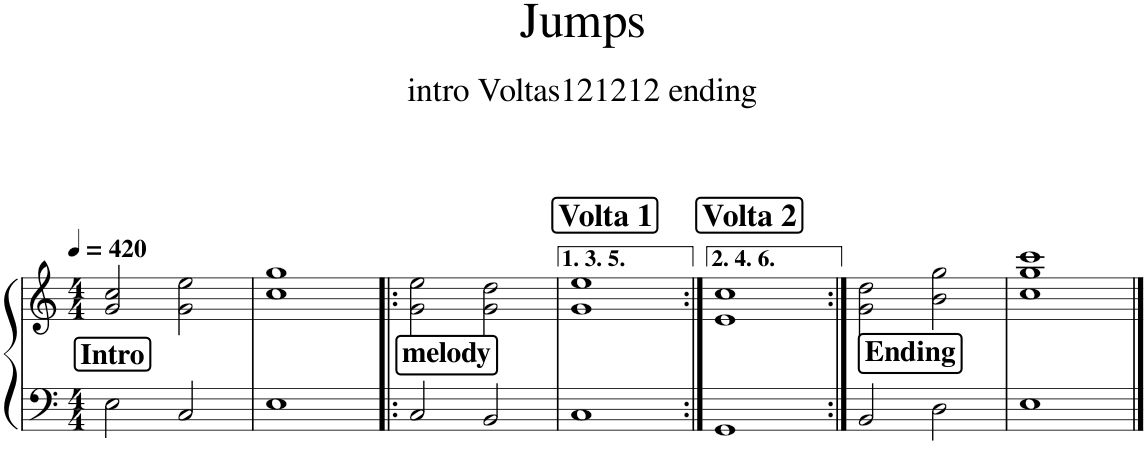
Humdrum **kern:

**kern	**kern
*part1	*part1
*staff2	*staff1
*I"Piano	*
*I'Pno.	*
*clefF4	*clefG2
*k[]	*k[]
*M4/4	*M4/4
*MM420	*MM420
!!LO:REH:place=s1:b:B:cj:fs=14:t=Intro
=1	=1
2E\	2g/ 2cc/
2C/	2g\ 2ee\
=2	=2
1E	1cc 1gg
!!LO:REH:place=s1:b:B:cj:fs=14:t=melody
=3!|:	=3!|:
2C/	2g\ 2ee\
2BB/	2g\ 2dd\
!!LO:REH:place=s1:a:B:fs=15:t=Volta 1
=4	=4
1C	1g 1ee
!!LO:REH:place=s1:a:B:fs=15:t=Volta 2
=5:|!	=5:|!
1GG	1e 1cc
!!LO:REH:place=s1:b:B:cj:fs=14:t=Ending
=6:|!	=6:|!
2BB/	2g\ 2dd\
2D\	2b\ 2gg\
=7	=7
1E	1cc 1gg 1ccc
==	==
*-	*-
